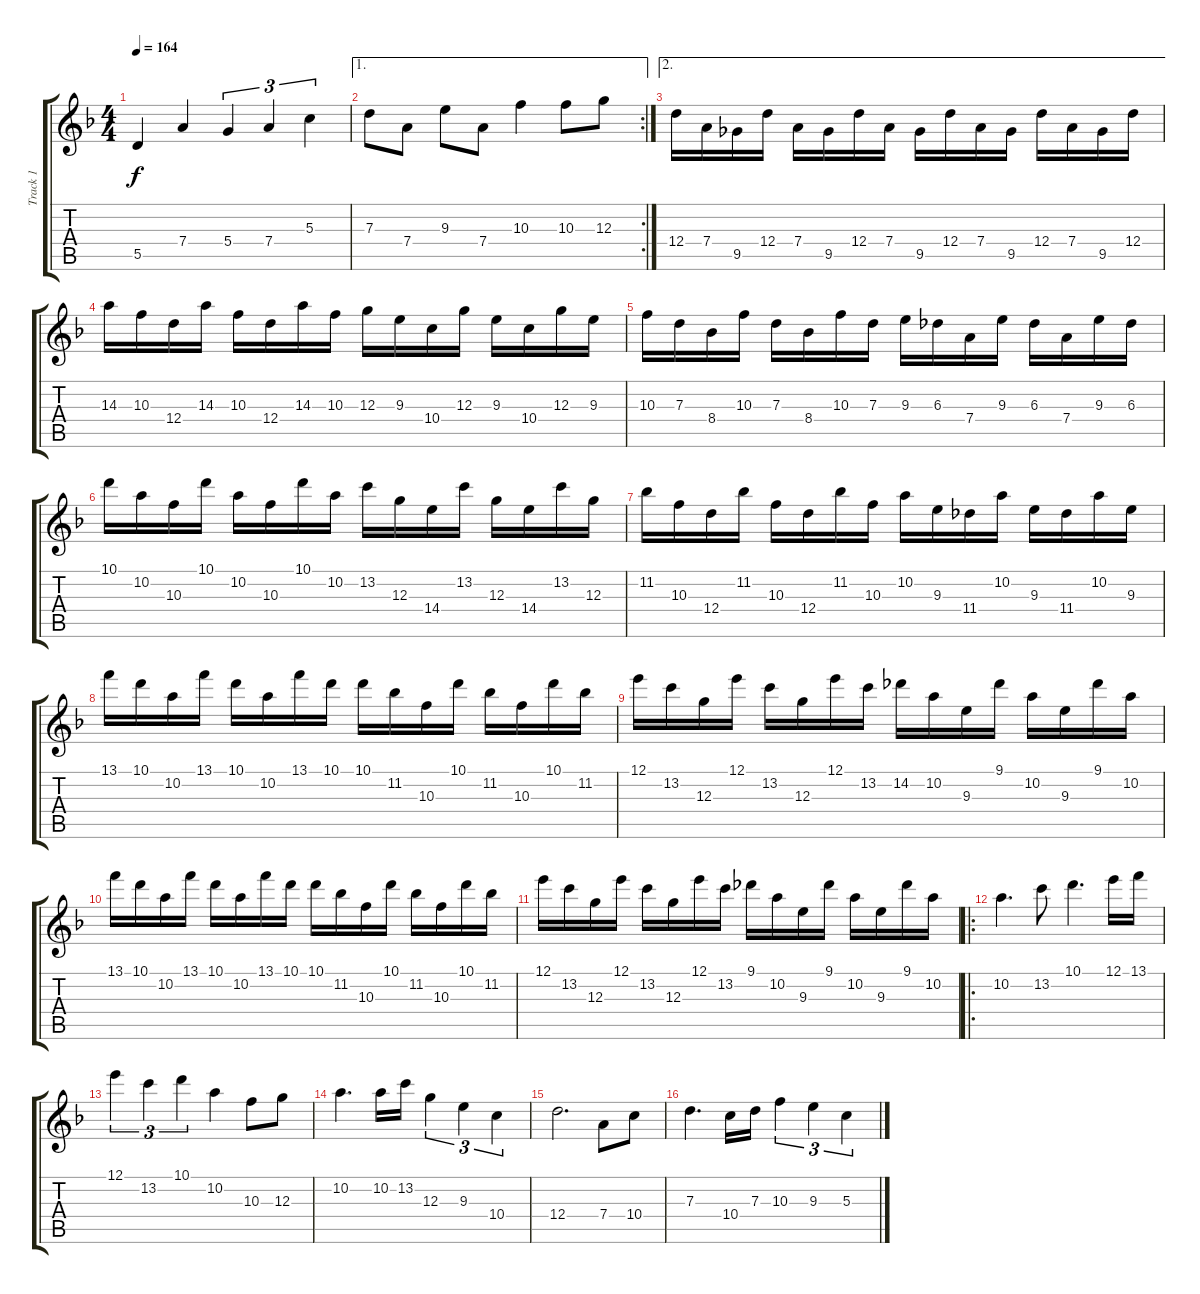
\track ("Track 1" "Track 1") {instrument distortionguitar}
\staff {score tabs}
\tuning (E4 B3 G3 D3 A2 E2) {hide}
\ts (4 4)
\tempo 164
\clef g2
\ks f
5.5.4{dy f} 7.4.4 5.4.4{tu (3 2)} 7.4.4{tu (3 2)} 5.3.4{tu (3 2)} |
\ae 1
\rc 2
7.3.8 7.4.8 9.3.8 7.4.8 10.3.4 10.3.8 12.3.8 |
\ae 2
12.4.16 7.4.16 9.5.16 12.4.16 7.4.16 9.5.16 12.4.16 7.4.16 9.5.16 12.4.16 7.4.16 9.5.16 12.4.16 7.4.16 9.5.16 12.4.16 |
14.3.16 10.3.16 12.4.16 14.3.16 10.3.16 12.4.16 14.3.16 10.3.16 12.3.16 9.3.16 10.4.16 12.3.16 9.3.16 10.4.16 12.3.16 9.3.16 |
10.3.16 7.3.16 8.4.16 10.3.16 7.3.16 8.4.16 10.3.16 7.3.16 9.3.16 6.3.16 7.4.16 9.3.16 6.3.16 7.4.16 9.3.16 6.3.16 |
10.1.16 10.2.16 10.3.16 10.1.16 10.2.16 10.3.16 10.1.16 10.2.16 13.2.16 12.3.16 14.4.16 13.2.16 12.3.16 14.4.16 13.2.16 12.3.16 |
11.2.16 10.3.16 12.4.16 11.2.16 10.3.16 12.4.16 11.2.16 10.3.16 10.2.16 9.3.16 11.4.16 10.2.16 9.3.16 11.4.16 10.2.16 9.3.16 |
13.1.16 10.1.16 10.2.16 13.1.16 10.1.16 10.2.16 13.1.16 10.1.16 10.1.16 11.2.16 10.3.16 10.1.16 11.2.16 10.3.16 10.1.16 11.2.16 |
12.1.16 13.2.16 12.3.16 12.1.16 13.2.16 12.3.16 12.1.16 13.2.16 14.2.16 10.2.16 9.3.16 9.1.16 10.2.16 9.3.16 9.1.16 10.2.16 |
13.1.16 10.1.16 10.2.16 13.1.16 10.1.16 10.2.16 13.1.16 10.1.16 10.1.16 11.2.16 10.3.16 10.1.16 11.2.16 10.3.16 10.1.16 11.2.16 |
12.1.16 13.2.16 12.3.16 12.1.16 13.2.16 12.3.16 12.1.16 13.2.16 9.1.16 10.2.16 9.3.16 9.1.16 10.2.16 9.3.16 9.1.16 10.2.16 |
\ro
10.2.4{d} 13.2.8 10.1.4{d} 12.1.16 13.1.16 |
12.1.4{tu (3 2)} 13.2.4{tu (3 2)} 10.1.4{tu (3 2)} 10.2.4 10.3.8 12.3.8 |
10.2.4{d} 10.2.16 13.2.16 12.3.4{tu (3 2)} 9.3.4{tu (3 2)} 10.4.4{tu (3 2)} |
12.4.2{d} 7.4.8 10.4.8 |
7.3.4{d} 10.4.16 7.3.16 10.3.4{tu (3 2)} 9.3.4{tu (3 2)} 5.3.4{tu (3 2)}
